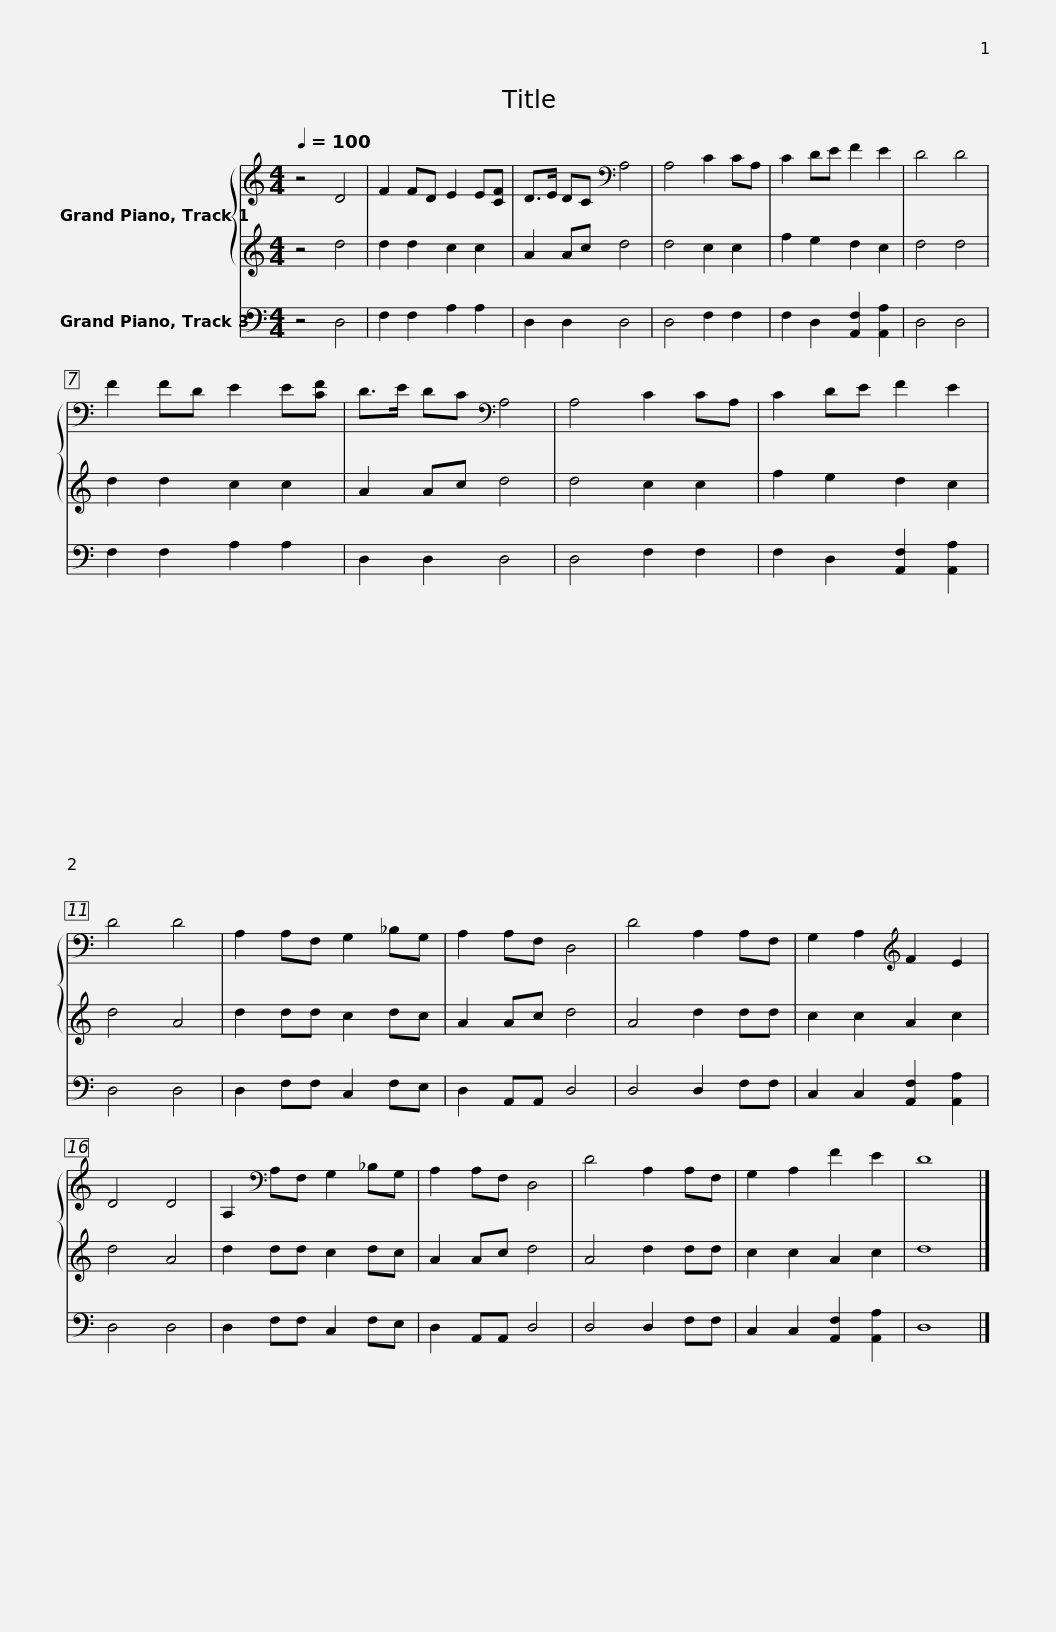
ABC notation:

X:1
%%score { 1 | 2 } 3
L:1/8
Q:1/4=100
M:4/4
I:linebreak $
K:C
V:1 treble
V:2 treble
V:3 bass
V:1
 z4 D4 | F2 FD E2 E[CF] | D>E DC[K:bass] A,4 | A,4 C2 CA, | C2 DE F2 E2 | %5
 D4 D4 |$ F2 FD E2 E[CF] | D>E DC[K:bass] A,4 | A,4 C2 CA, | C2 DE F2 E2 | %10
 D4 D4 | A,2 A,F, G,2 _B,G, | A,2 A,F, D,4 |$ D4 A,2 A,F, | G,2 A,2[K:treble] F2 E2 | %15
 D4 D4 | A,2[K:bass] A,F, G,2 _B,G, | A,2 A,F, D,4 | D4 A,2 A,F, | G,2 A,2 F2 E2 | %20
 D8 |] %21
V:2
 z4 d4 | d2 d2 c2 c2 | A2 Ac d4 | d4 c2 c2 | f2 e2 d2 c2 | %5
 d4 d4 |$ d2 d2 c2 c2 | A2 Ac d4 | d4 c2 c2 | f2 e2 d2 c2 | %10
 d4 A4 | d2 dd c2 dc | A2 Ac d4 |$ A4 d2 dd | c2 c2 A2 c2 | %15
 d4 A4 | d2 dd c2 dc | A2 Ac d4 | A4 d2 dd | c2 c2 A2 c2 | %20
 d8 |] %21
V:3
 z4 D,4 | F,2 F,2 A,2 A,2 | D,2 D,2 D,4 | D,4 F,2 F,2 | F,2 D,2 [A,,F,]2 [A,,A,]2 | %5
 D,4 D,4 |$ F,2 F,2 A,2 A,2 | D,2 D,2 D,4 | D,4 F,2 F,2 | F,2 D,2 [A,,F,]2 [A,,A,]2 | %10
 D,4 D,4 | D,2 F,F, C,2 F,E, | D,2 A,,A,, D,4 |$ D,4 D,2 F,F, | C,2 C,2 [A,,F,]2 [A,,A,]2 | %15
 D,4 D,4 | D,2 F,F, C,2 F,E, | D,2 A,,A,, D,4 | D,4 D,2 F,F, | C,2 C,2 [A,,F,]2 [A,,A,]2 | %20
 D,8 |] %21
